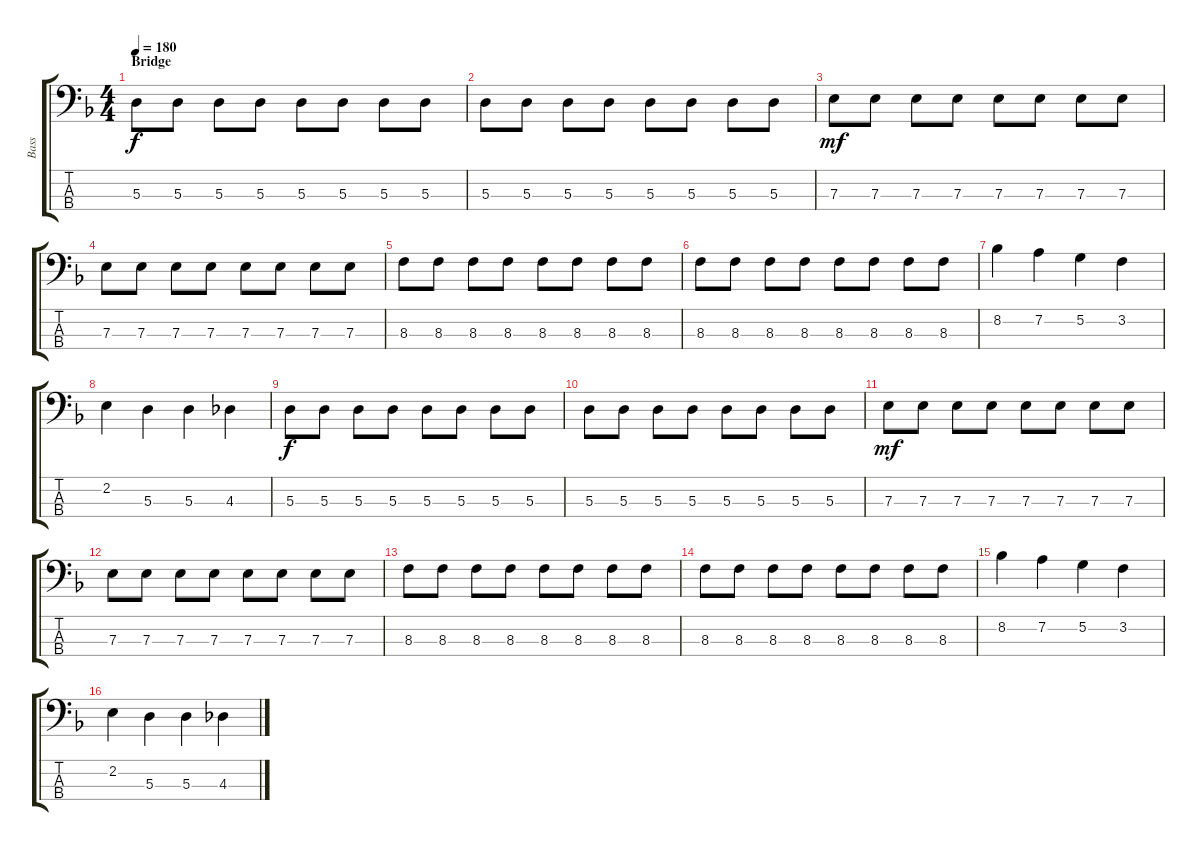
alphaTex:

\track ("Bass" "Bass") {instrument electricbassfinger}
\staff {score tabs}
\tuning (G2 D2 A1 E1) {hide}
\ts (4 4)
\section ("" "Bridge")
\tempo 180
\clef f4
\ks dminor
5.3.8{dy f} 5.3.8 5.3.8 5.3.8 5.3.8 5.3.8 5.3.8 5.3.8 |
5.3.8 5.3.8 5.3.8 5.3.8 5.3.8 5.3.8 5.3.8 5.3.8 |
7.3.8{dy mf} 7.3.8 7.3.8 7.3.8 7.3.8 7.3.8 7.3.8 7.3.8 |
7.3.8 7.3.8 7.3.8 7.3.8 7.3.8 7.3.8 7.3.8 7.3.8 |
8.3.8 8.3.8 8.3.8 8.3.8 8.3.8 8.3.8 8.3.8 8.3.8 |
8.3.8 8.3.8 8.3.8 8.3.8 8.3.8 8.3.8 8.3.8 8.3.8 |
8.2.4 7.2.4 5.2.4 3.2.4 |
2.2.4 5.3.4 5.3.4 4.3.4 |
5.3.8{dy f} 5.3.8 5.3.8 5.3.8 5.3.8 5.3.8 5.3.8 5.3.8 |
5.3.8 5.3.8 5.3.8 5.3.8 5.3.8 5.3.8 5.3.8 5.3.8 |
7.3.8{dy mf} 7.3.8 7.3.8 7.3.8 7.3.8 7.3.8 7.3.8 7.3.8 |
7.3.8 7.3.8 7.3.8 7.3.8 7.3.8 7.3.8 7.3.8 7.3.8 |
8.3.8 8.3.8 8.3.8 8.3.8 8.3.8 8.3.8 8.3.8 8.3.8 |
8.3.8 8.3.8 8.3.8 8.3.8 8.3.8 8.3.8 8.3.8 8.3.8 |
8.2.4 7.2.4 5.2.4 3.2.4 |
2.2.4 5.3.4 5.3.4 4.3.4
